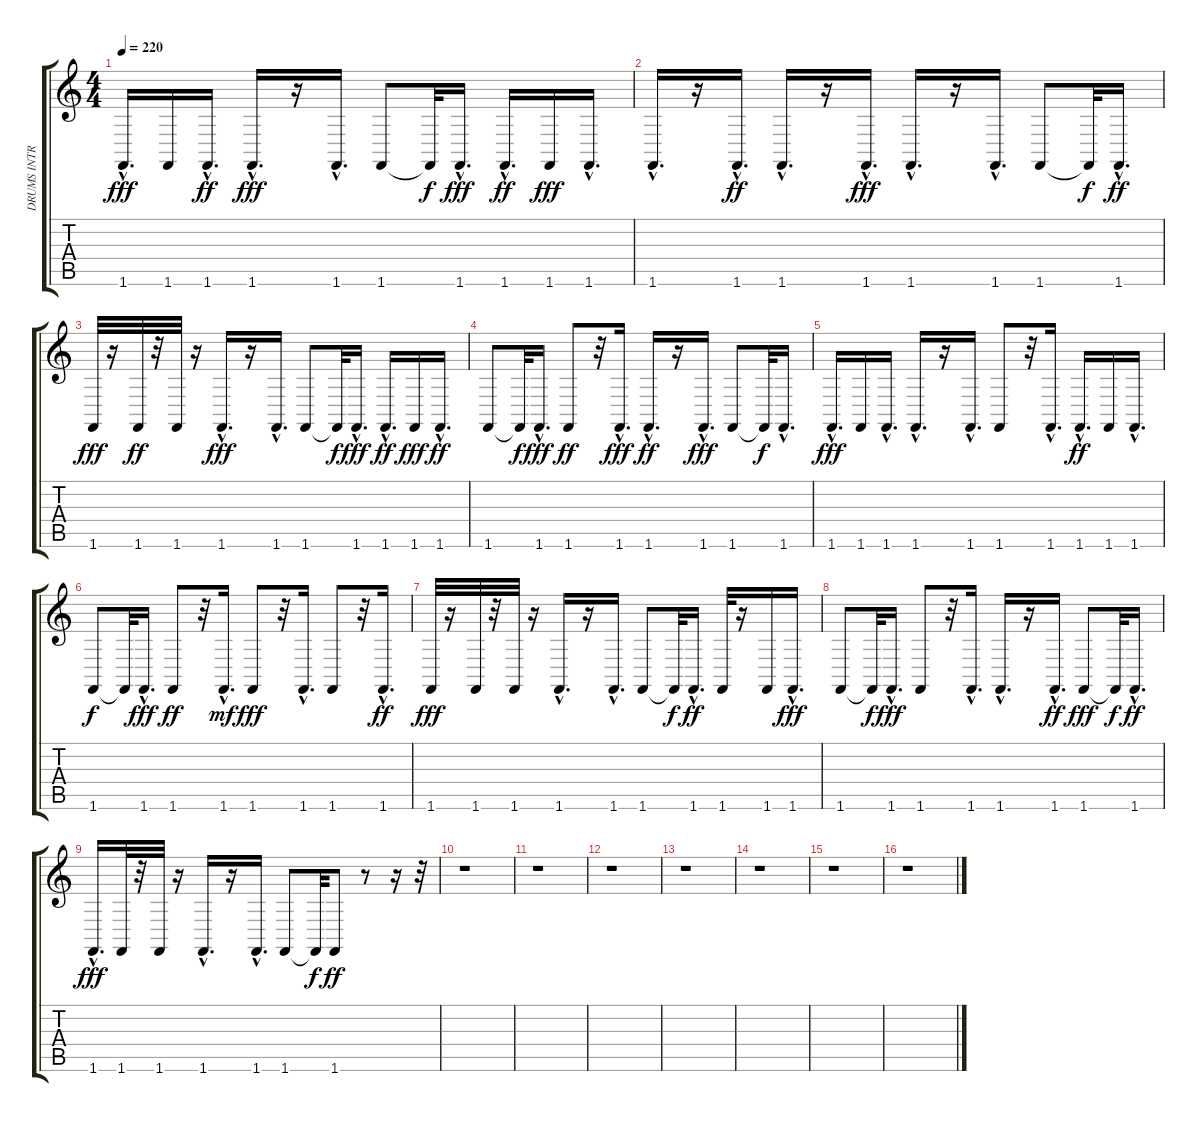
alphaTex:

\track ("DRUMS INTRO" "DRUMS INTR") {instrument melodictom}
\staff {score tabs}
\tuning (E4 B3 G3 D3 A2 E2) {hide}
\ts (4 4)
\tempo 220
\clef g2
\ks c
1.6{hac}.16{d dy fff} 1.6.16 1.6{hac}.16{d dy ff} 1.6{hac}.16{d dy fff} r.16 1.6{hac}.16{d} 1.6.8 1.6{t}.32{dy f} 1.6{hac}.16{d dy fff} 1.6{hac}.16{d dy ff} 1.6.16{dy fff} 1.6{hac}.16{d} |
1.6{hac}.16{d} r.16 1.6{hac}.16{d dy ff} 1.6{hac}.16{d} r.16 1.6{hac}.16{d dy fff} 1.6{hac}.16{d} r.16 1.6{hac}.16{d} 1.6.8 1.6{t}.32{dy f} 1.6{hac}.16{d dy ff} |
1.6.32{dy fff} r.16 1.6.32{dy ff} r.32 1.6.32 r.16 1.6{hac}.16{d dy fff} r.16 1.6{hac}.16{d} 1.6.8 1.6{t}.32{dy f} 1.6{hac}.16{d dy fff} 1.6{hac}.16{d dy ff} 1.6.16{dy fff} 1.6{hac}.16{d dy ff} |
1.6.8 1.6{t}.32{dy f} 1.6{hac}.16{d dy fff} 1.6.8{dy ff} r.32 1.6{hac}.16{d dy fff} 1.6{hac}.16{d dy ff} r.16 1.6{hac}.16{d dy fff} 1.6.8 1.6{t}.32{dy f} 1.6{hac}.16{d} |
1.6{hac}.16{d dy fff} 1.6.16 1.6{hac}.16{d} 1.6{hac}.16{d} r.16 1.6{hac}.16{d} 1.6.8 r.32 1.6{hac}.16{d} 1.6{hac}.16{d dy ff} 1.6.16 1.6{hac}.16{d} |
1.6.8{dy f} 1.6{t}.32 1.6{hac}.16{d dy fff} 1.6.8{dy ff} r.32 1.6{hac}.16{d dy mf} 1.6.8{dy fff} r.32 1.6{hac}.16{d} 1.6.8 r.32 1.6{hac}.16{d dy ff} |
1.6.32{dy fff} r.16 1.6.32 r.32 1.6.32 r.16 1.6{hac}.16{d} r.16 1.6{hac}.16{d} 1.6.8 1.6{t}.32{dy f} 1.6{hac}.16{d dy ff} 1.6.32 r.16 1.6.16 1.6{hac}.16{d dy fff} |
1.6.8 1.6{t}.32{dy f} 1.6{hac}.16{d dy fff} 1.6.8 r.32 1.6{hac}.16{d} 1.6{hac}.16{d} r.16 1.6{hac}.16{d dy ff} 1.6.8{dy fff} 1.6{t}.32{dy f} 1.6{hac}.16{d dy ff} |
1.6{hac}.16{d dy fff} 1.6.32 r.32 1.6.32 r.16 1.6{hac}.16{d} r.16 1.6{hac}.16{d} 1.6.8 1.6{t}.32{dy f} 1.6.8{dy ff} r.8 r.16 r.32 |
r.1 |
r.1 |
r.1 |
r.1 |
r.1 |
r.1 |
r.1
